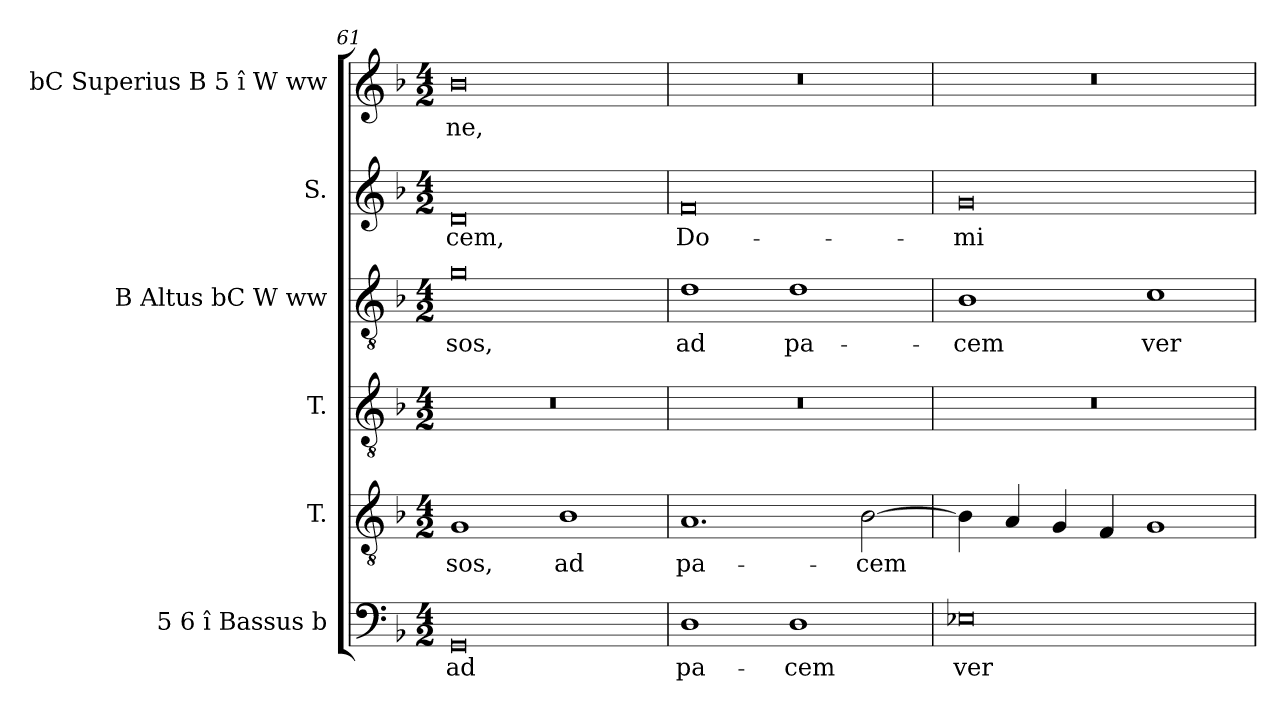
**kern	**text	**kern	**text	**kern	**kern	**text	**kern	**text	**kern	**text
*part6	*part6	*part5	*part5	*part4	*part3	*part3	*part2	*part2	*part1	*part1
*staff6	*staff6	*staff5	*staff5	*staff4	*staff3	*staff3	*staff2	*staff2	*staff1	*staff1
*I"5  6  î  Bassus  b	*	*I"T.	*	*I"T.	*I"B  Altus  bC  W  ww	*	*I"S.	*	*I"bC  Superius  B  5 î W  ww	*
*I'B.	*	*I'T.	*	*I'T.	*I'A.	*	*I'S.	*	*I'S.	*
*clefF4	*	*clefGv2	*	*clefGv2	*clefGv2	*	*clefG2	*	*clefG2	*
*k[b-]	*	*k[b-]	*	*k[b-]	*k[b-]	*	*k[b-]	*	*k[b-]	*
*F:	*	*F:	*	*F:	*F:	*	*F:	*	*F:	*
*M4/2	*	*M4/2	*	*M4/2	*M4/2	*	*M4/2	*	*M4/2	*
=61	=61	=61	=61	=61	=61	=61	=61	=61	=61	=61
!	!LO:LY:b:cj	!	!LO:LY:b:cj	!	!	!LO:LY:b:cj	!	!LO:LY:b:cj	!	!LO:LY:b:cj
0GG	ad	1G	-sos,	0r	0g	-sos,	0d	-cem,	0b-	-ne,
!	!	!	!LO:LY:b:cj	!	!	!	!	!	!	!
.	.	1B-	ad	.	.	.	.	.	.	.
=62	=62	=62	=62	=62	=62	=62	=62	=62	=62	=62
!	!LO:LY:b:cj	!	!LO:LY:b:cj	!	!	!LO:LY:b:cj	!	!LO:LY:b:cj	!	!
1D	pa-	1.A	pa-	0r	1d	ad	0f	Do-	0r	.
!	!LO:LY:b:cj	!	!	!	!	!LO:LY:b:cj	!	!	!	!
1D	-cem	.	.	.	1d	pa-	.	.	.	.
!	!	!	!LO:LY:b	!	!	!	!	!	!	!
.	.	[>2B-\	-cem	.	.	.	.	.	.	.
=63	=63	=63	=63	=63	=63	=63	=63	=63	=63	=63
!	!LO:LY:b:cj	!	!	!	!	!LO:LY:b:cj	!	!LO:LY:b:cj	!	!
0E-X	ver-	4B-\]	.	0r	1B-	-cem	0g	-mi-	0r	.
.	.	4A/	.	.	.	.	.	.	.	.
.	.	4G/	.	.	.	.	.	.	.	.
.	.	4F/	.	.	.	.	.	.	.	.
!	!	!	!	!	!	!LO:LY:b:cj	!	!	!	!
.	.	1G	.	.	1c	ver-	.	.	.	.
=	=	=	=	=	=	=	=	=	=	=
*-	*-	*-	*-	*-	*-	*-	*-	*-	*-	*-
